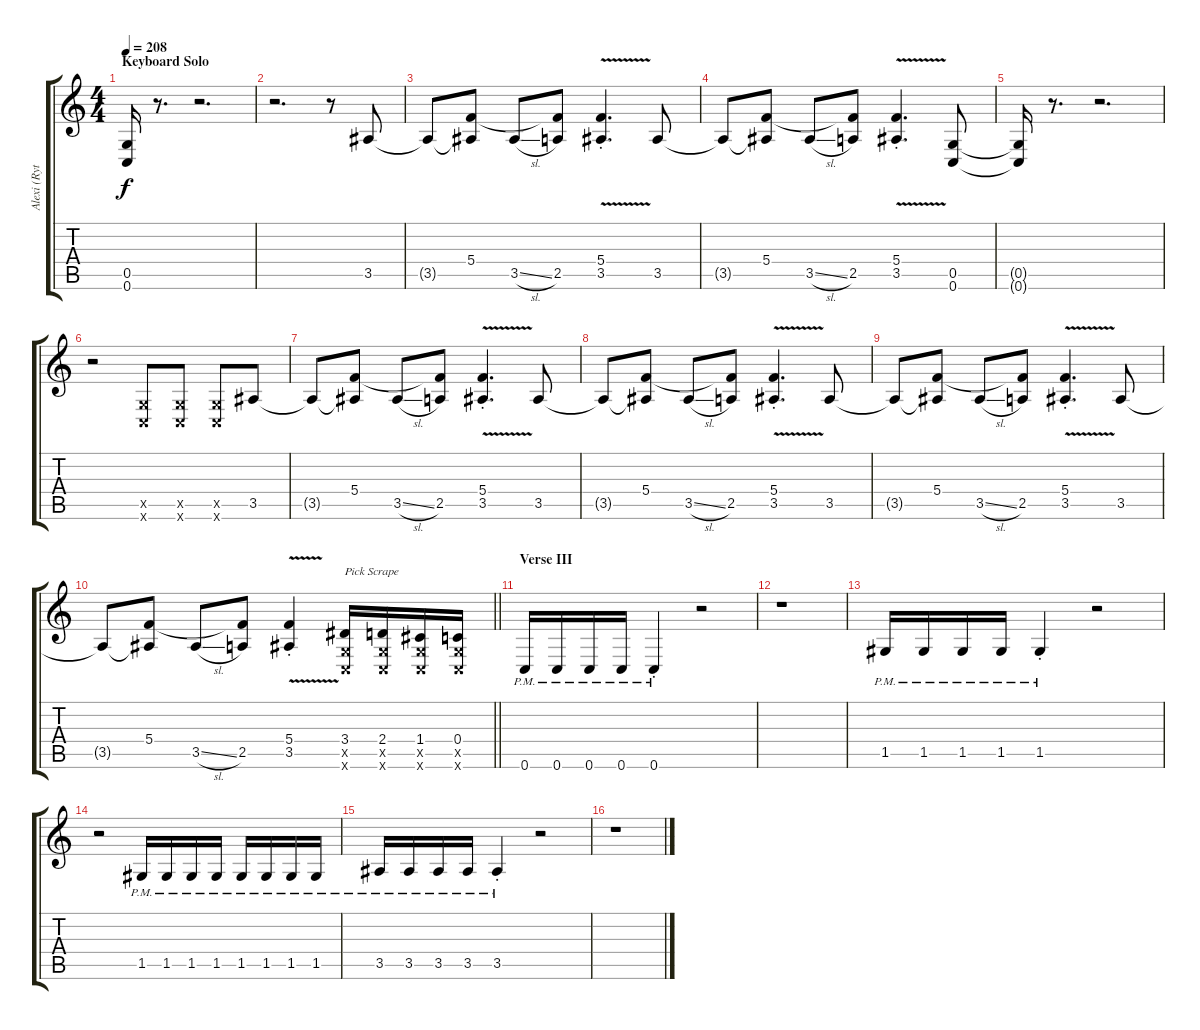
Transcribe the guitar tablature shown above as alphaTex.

\track ("Alexi (Rythm Guitar)" "Alexi (Ryt") {instrument distortionguitar}
\staff {score tabs}
\tuning (D4 A3 F3 C3 G2 C2) {hide}
\ts (4 4)
\section ("" "Keyboard Solo")
\tempo 208
\clef g2
\ks c
(0.5{t} 0.6{t}).16{dy f} r.8{d} r.2{d} |
r.2{d} r.8 3.5.8 |
3.5{t}.8 (5.4 3.5{t}).8 3.5{sl}.8 (5.4{t} 2.5).8 (5.4{v st} 3.5{v st}).4{d} 3.5.8 |
3.5{t}.8 (5.4 3.5{t}).8 3.5{sl}.8 (5.4{t} 2.5).8 (5.4{v st} 3.5{v st}).4{d} (0.5 0.6).8 |
(0.5{t} 0.6{t}).16 r.8{d} r.2{d} |
r.2 (0.5{x} 0.6{x}).8{volume 16} (0.5{x} 0.6{x}).8 (0.5{x} 0.6{x}).8 3.5.8{volume 13} |
3.5{t}.8 (5.4 3.5{t}).8 3.5{sl}.8 (5.4{t} 2.5).8 (5.4{v st} 3.5{v st}).4{d} 3.5.8 |
3.5{t}.8 (5.4 3.5{t}).8 3.5{sl}.8 (5.4{t} 2.5).8 (5.4{v st} 3.5{v st}).4{d} 3.5.8 |
3.5{t}.8 (5.4 3.5{t}).8 3.5{sl}.8 (5.4{t} 2.5).8 (5.4{v st} 3.5{v st}).4{d} 3.5.8 |
\barLineRight lightlight
3.5{t}.8 (5.4 3.5{t}).8 3.5{sl}.8 (5.4{t} 2.5).8 (5.4{v st} 3.5{v st}).4 (3.4 0.5{x} 0.6{x}).16{txt "Pick Scrape" volume 16 instrument guitarfretnoise} (2.4 0.5{x} 0.6{x}).16 (1.4 0.5{x} 0.6{x}).16 (0.4 0.5{x} 0.6{x}).16 |
\section ("" "Verse III")
0.6{pm}.16{instrument distortionguitar} 0.6{pm}.16 0.6{pm}.16 0.6{pm}.16 0.6{pm st}.4 r.2 |
r.1 |
1.5{pm}.16 1.5{pm}.16 1.5{pm}.16 1.5{pm}.16 1.5{pm st}.4 r.2 |
r.2 1.5{pm}.16 1.5{pm}.16 1.5{pm}.16 1.5{pm}.16 1.5{pm}.16 1.5{pm}.16 1.5{pm}.16 1.5{pm}.16 |
3.5{pm}.16 3.5{pm}.16 3.5{pm}.16 3.5{pm}.16 3.5{pm st}.4 r.2 |
r.1
